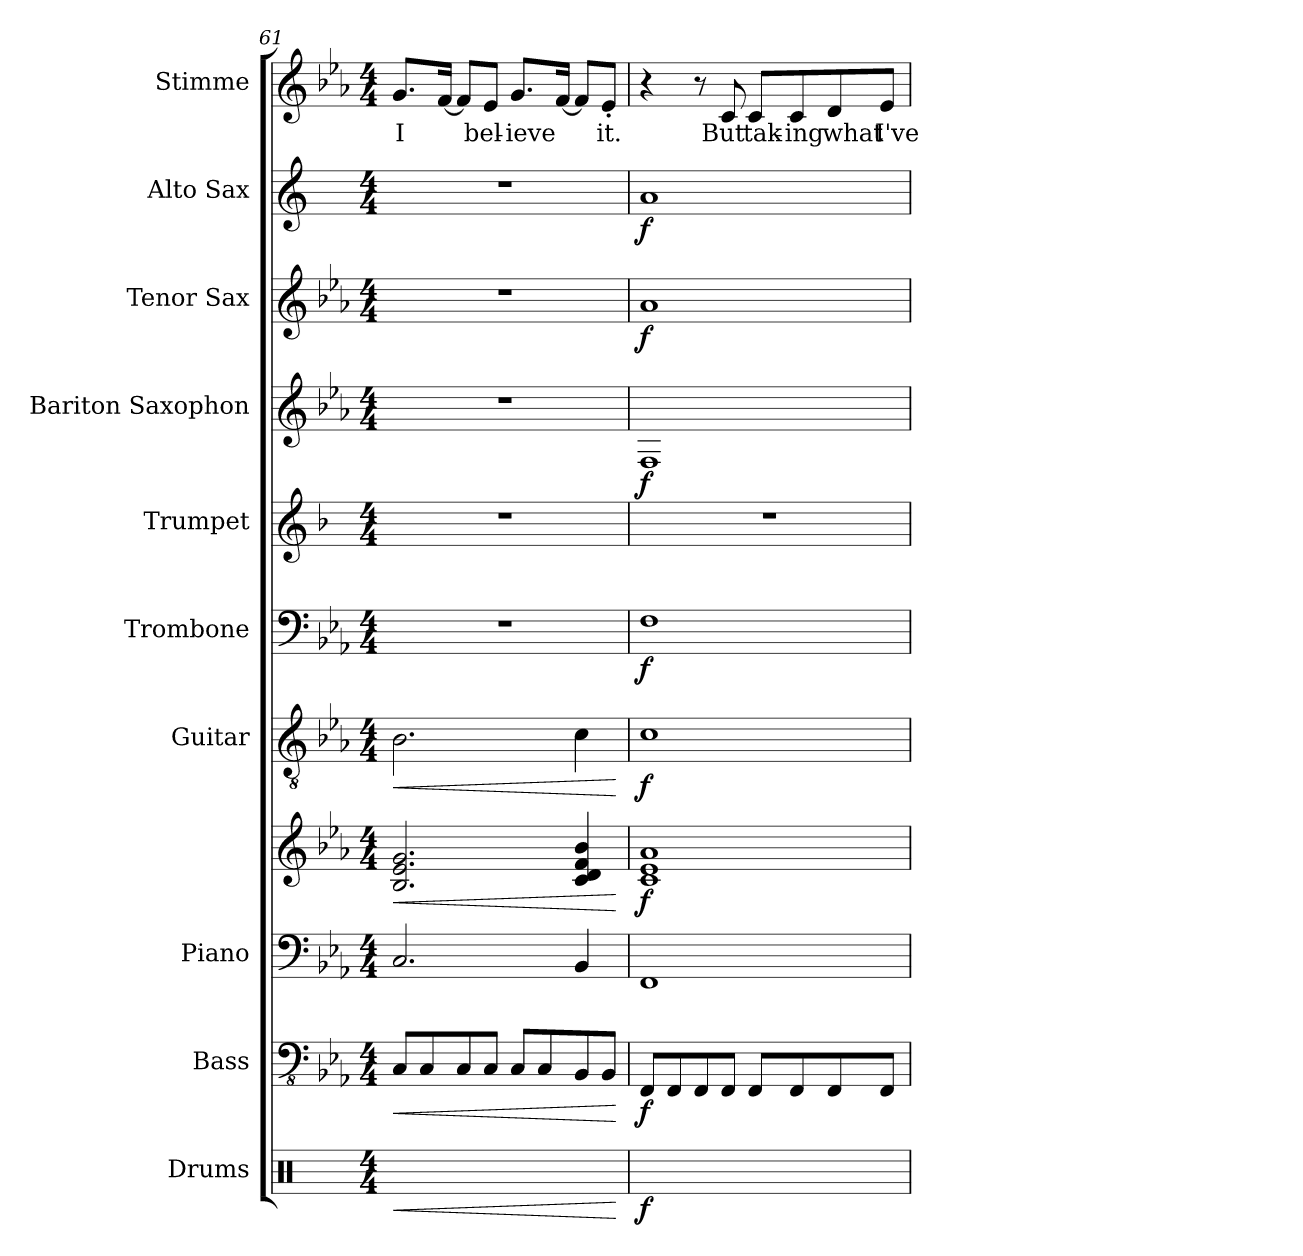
**kern	**dynam	**kern	**dynam	**kern	**kern	**dynam	**kern	**dynam	**kern	**dynam	**kern	**kern	**dynam	**kern	**dynam	**kern	**dynam	**kern	**text
*part10	*part10	*part9	*part9	*part8	*part8	*part8	*part7	*part7	*part6	*part6	*part5	*part4	*part4	*part3	*part3	*part2	*part2	*part1	*part1
*staff11	*staff11	*staff10	*staff10	*staff9	*staff8	*staff8/9	*staff7	*staff7	*staff6	*staff6	*staff5	*staff4	*staff4	*staff3	*staff3	*staff2	*staff2	*staff1	*staff1
*I"Drums	*	*I"Bass	*	*I"Piano	*	*	*I"Guitar	*	*I"Trombone	*	*I"Trumpet	*I"Bariton Saxophon	*	*I"Tenor Sax	*	*I"Alto Sax	*	*I"Stimme	*
*I'Drums	*	*I'Bass	*	*I'Piano	*	*	*I'Gtr.	*	*I'Tbn.	*	*I'Tpt.	*I'Bar. Sax.	*	*I'Tenor	*	*I'Alto	*	*I'St.	*
*clefX	*	*clefFv4	*	*clefF4	*clefG2	*	*clefGv2	*	*clefF4	*	*clefG2	*clefG2	*	*clefG2	*	*clefG2	*	*clefG2	*
*	*	*	*	*	*	*	*	*	*	*	*ITrd1c2	*ITrd12c21	*	*ITrd8c14	*	*ITrd5c9	*	*	*
*k[]	*	*k[b-e-a-]	*	*k[b-e-a-]	*k[b-e-a-]	*	*k[b-e-a-]	*	*k[b-e-a-]	*	*k[b-e-a-]	*k[b-e-a-]	*	*k[b-e-a-]	*	*k[b-e-a-]	*	*k[b-e-a-]	*
*M4/4	*	*M4/4	*	*M4/4	*M4/4	*	*M4/4	*	*M4/4	*	*M4/4	*M4/4	*	*M4/4	*	*M4/4	*	*M4/4	*
=61	=61	=61	=61	=61	=61	=61	=61	=61	=61	=61	=61	=61	=61	=61	=61	=61	=61	=61	=61
!	!LO:HP:b	!	!LO:HP:b	!	!	!LO:HP:b	!	!LO:HP:b	!	!	!	!	!	!	!	!	!	!	!LO:LY:b
1ryy	<	8CC/L	<	2.C/	2.B-/ 2.e-/ 2.g/	<	2.B-\ 2.e-\yy 2.g\yy	<	1r	.	1r	1r	.	1r	.	1r	.	8.g/L	I
.	.	8CC/	.	.	.	.	.	.	.	.	.	.	.	.	.	.	.	.	.
.	.	.	.	.	.	.	.	.	.	.	.	.	.	.	.	.	.	[16f/Jk	.
.	.	8CC/	.	.	.	.	.	.	.	.	.	.	.	.	.	.	.	8f/L]	.
!	!	!	!	!	!	!	!	!	!	!	!	!	!	!	!	!	!	!	!LO:LY:b
.	.	8CC/J	.	.	.	.	.	.	.	.	.	.	.	.	.	.	.	8e-/J	bel-
!	!	!	!	!	!	!	!	!	!	!	!	!	!	!	!	!	!	!	!LO:LY:b
.	.	8CC/L	.	.	.	.	.	.	.	.	.	.	.	.	.	.	.	8.g/L	-ieve
.	.	8CC/	.	.	.	.	.	.	.	.	.	.	.	.	.	.	.	.	.
.	.	.	.	.	.	.	.	.	.	.	.	.	.	.	.	.	.	[16f/Jk	.
.	.	8BBB-/	.	4BB-/	4c/ 4d/ 4f/ 4b-/	.	4c\ 4d\yy 4f\yy 4b-\yy	.	.	.	.	.	.	.	.	.	.	8f/L]	.
!	!	!	!	!	!	!	!	!	!	!	!	!	!	!	!	!	!	!	!LO:LY:b
.	.	8BBB-/J	.	.	.	.	.	.	.	.	.	.	.	.	.	.	.	8e-'/J	it.
.	[	.	[	.	.	[	.	[	.	.	.	.	.	.	.	.	.	.	.
=62	=62	=62	=62	=62	=62	=62	=62	=62	=62	=62	=62	=62	=62	=62	=62	=62	=62	=62	=62
!	!LO:DY:b	!	!LO:DY:b	!	!	!LO:DY:b	!	!LO:DY:b	!	!LO:DY:b	!	!	!LO:DY:b	!	!LO:DY:b	!	!LO:DY:b	!	!
1ryy	f	8FFF/L	f	1FF	1c 1e- 1a-	f	1c 1e-yy 1a-yy	f	1F	f	1r	1FF	f	1A-	f	1c	f	4r	.
.	.	8FFF/	.	.	.	.	.	.	.	.	.	.	.	.	.	.	.	.	.
.	.	8FFF/	.	.	.	.	.	.	.	.	.	.	.	.	.	.	.	8r	.
!	!	!	!	!	!	!	!	!	!	!	!	!	!	!	!	!	!	!	!LO:LY:b
.	.	8FFF/J	.	.	.	.	.	.	.	.	.	.	.	.	.	.	.	8c/	But
!	!	!	!	!	!	!	!	!	!	!	!	!	!	!	!	!	!	!	!LO:LY:b
.	.	8FFF/L	.	.	.	.	.	.	.	.	.	.	.	.	.	.	.	8c/L	tak-
!	!	!	!	!	!	!	!	!	!	!	!	!	!	!	!	!	!	!	!LO:LY:b
.	.	8FFF/	.	.	.	.	.	.	.	.	.	.	.	.	.	.	.	8c/	-ing
!	!	!	!	!	!	!	!	!	!	!	!	!	!	!	!	!	!	!	!LO:LY:b
.	.	8FFF/	.	.	.	.	.	.	.	.	.	.	.	.	.	.	.	8d/	what
!	!	!	!	!	!	!	!	!	!	!	!	!	!	!	!	!	!	!	!LO:LY:b
.	.	8FFF/J	.	.	.	.	.	.	.	.	.	.	.	.	.	.	.	8e-/J	I've
=	=	=	=	=	=	=	=	=	=	=	=	=	=	=	=	=	=	=	=
*-	*-	*-	*-	*-	*-	*-	*-	*-	*-	*-	*-	*-	*-	*-	*-	*-	*-	*-	*-
